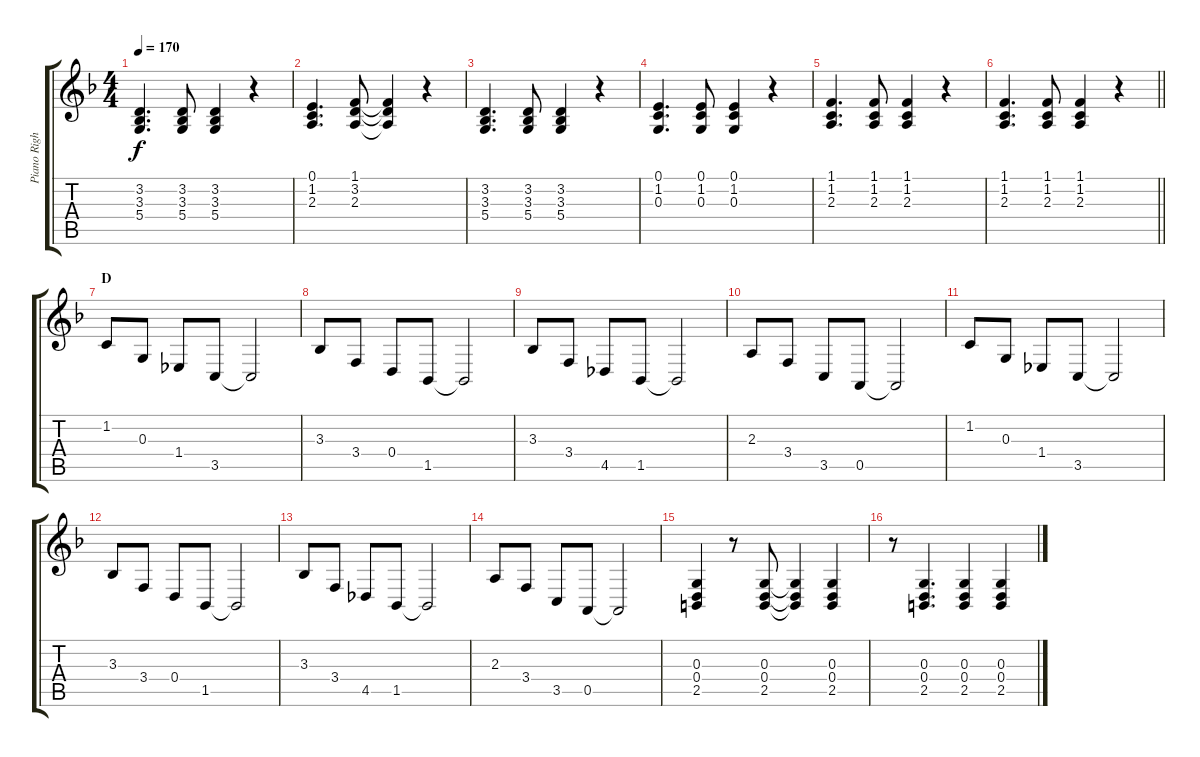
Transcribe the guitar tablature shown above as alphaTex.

\track ("Piano Right (Kotobuki Tsumugi)" "Piano Righ") {instrument acousticgrandpiano}
\staff {score tabs}
\tuning (E4 B3 G3 D3 A2 E2) {hide}
\ts (4 4)
\tempo 170
\clef g2
\ks f
(3.2 3.3 5.4).4{d dy f} (3.2 3.3 5.4).8 (3.2 3.3 5.4).4 r.4 |
(0.1 1.2 2.3).4{d} (1.1 3.2 2.3).8 (1.1{t} 3.2{t} 2.3{t}).4 r.4 |
(3.2 3.3 5.4).4{d} (3.2 3.3 5.4).8 (3.2 3.3 5.4).4 r.4 |
(0.1 1.2 0.3).4{d} (0.1 1.2 0.3).8 (0.1 1.2 0.3).4 r.4 |
(1.1 1.2 2.3).4{d} (1.1 1.2 2.3).8 (1.1 1.2 2.3).4 r.4 |
\barLineRight lightlight
(1.1 1.2 2.3).4{d} (1.1 1.2 2.3).8 (1.1 1.2 2.3).4 r.4 |
\section ("" "D")
1.2.8 0.3.8 1.4.8 3.5.8 3.5{t}.2 |
3.3.8 3.4.8 0.4.8 1.5.8 1.5{t}.2 |
3.3.8 3.4.8 4.5.8 1.5.8 1.5{t}.2 |
2.3.8 3.4.8 3.5.8 0.5.8 0.5{t}.2 |
1.2.8 0.3.8 1.4.8 3.5.8 3.5{t}.2 |
3.3.8 3.4.8 0.4.8 1.5.8 1.5{t}.2 |
3.3.8 3.4.8 4.5.8 1.5.8 1.5{t}.2 |
2.3.8 3.4.8 3.5.8 0.5.8 0.5{t}.2 |
(0.3 0.4 2.5).4 r.8 (0.3 0.4 2.5).8 (0.3{t} 0.4{t} 2.5{t}).4 (0.3 0.4 2.5).4 |
r.8 (0.3 0.4 2.5).4{d} (0.3 0.4 2.5).4 (0.3 0.4 2.5).4
